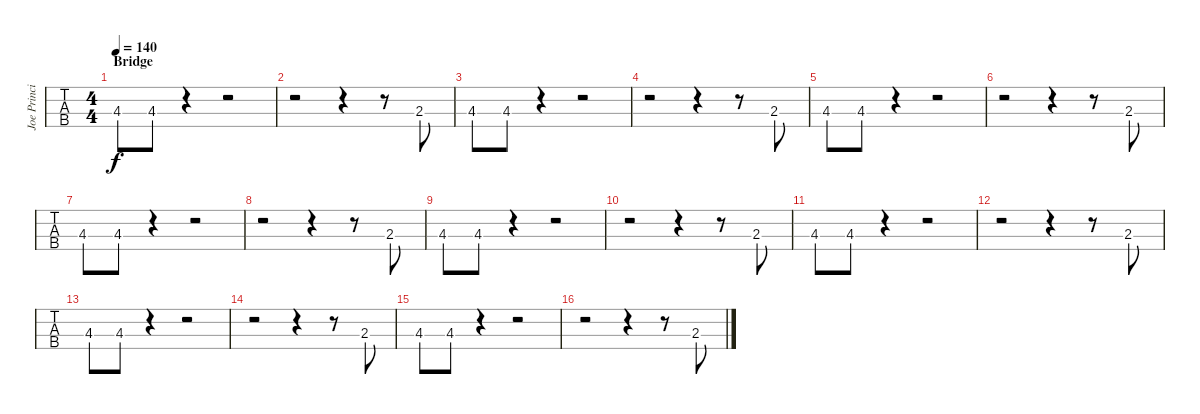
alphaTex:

\track ("Joe Principe - Bass" "Joe Princi") {instrument electricbassfinger}
\staff {tabs}
\tuning (Gb2 Db2 Ab1 Eb1) {hide}
\ts (4 4)
\section ("" "Bridge")
\tempo 140
\clef f4
\ks c
4.3.8{dy f} 4.3.8 r.4 r.2 |
r.2 r.4 r.8 2.3.8 |
4.3.8 4.3.8 r.4 r.2 |
r.2 r.4 r.8 2.3.8 |
4.3.8 4.3.8 r.4 r.2 |
r.2 r.4 r.8 2.3.8 |
4.3.8 4.3.8 r.4 r.2 |
r.2 r.4 r.8 2.3.8 |
4.3.8 4.3.8 r.4 r.2 |
r.2 r.4 r.8 2.3.8 |
4.3.8 4.3.8 r.4 r.2 |
r.2 r.4 r.8 2.3.8 |
4.3.8 4.3.8 r.4 r.2 |
r.2 r.4 r.8 2.3.8 |
4.3.8 4.3.8 r.4 r.2 |
r.2 r.4 r.8 2.3.8
